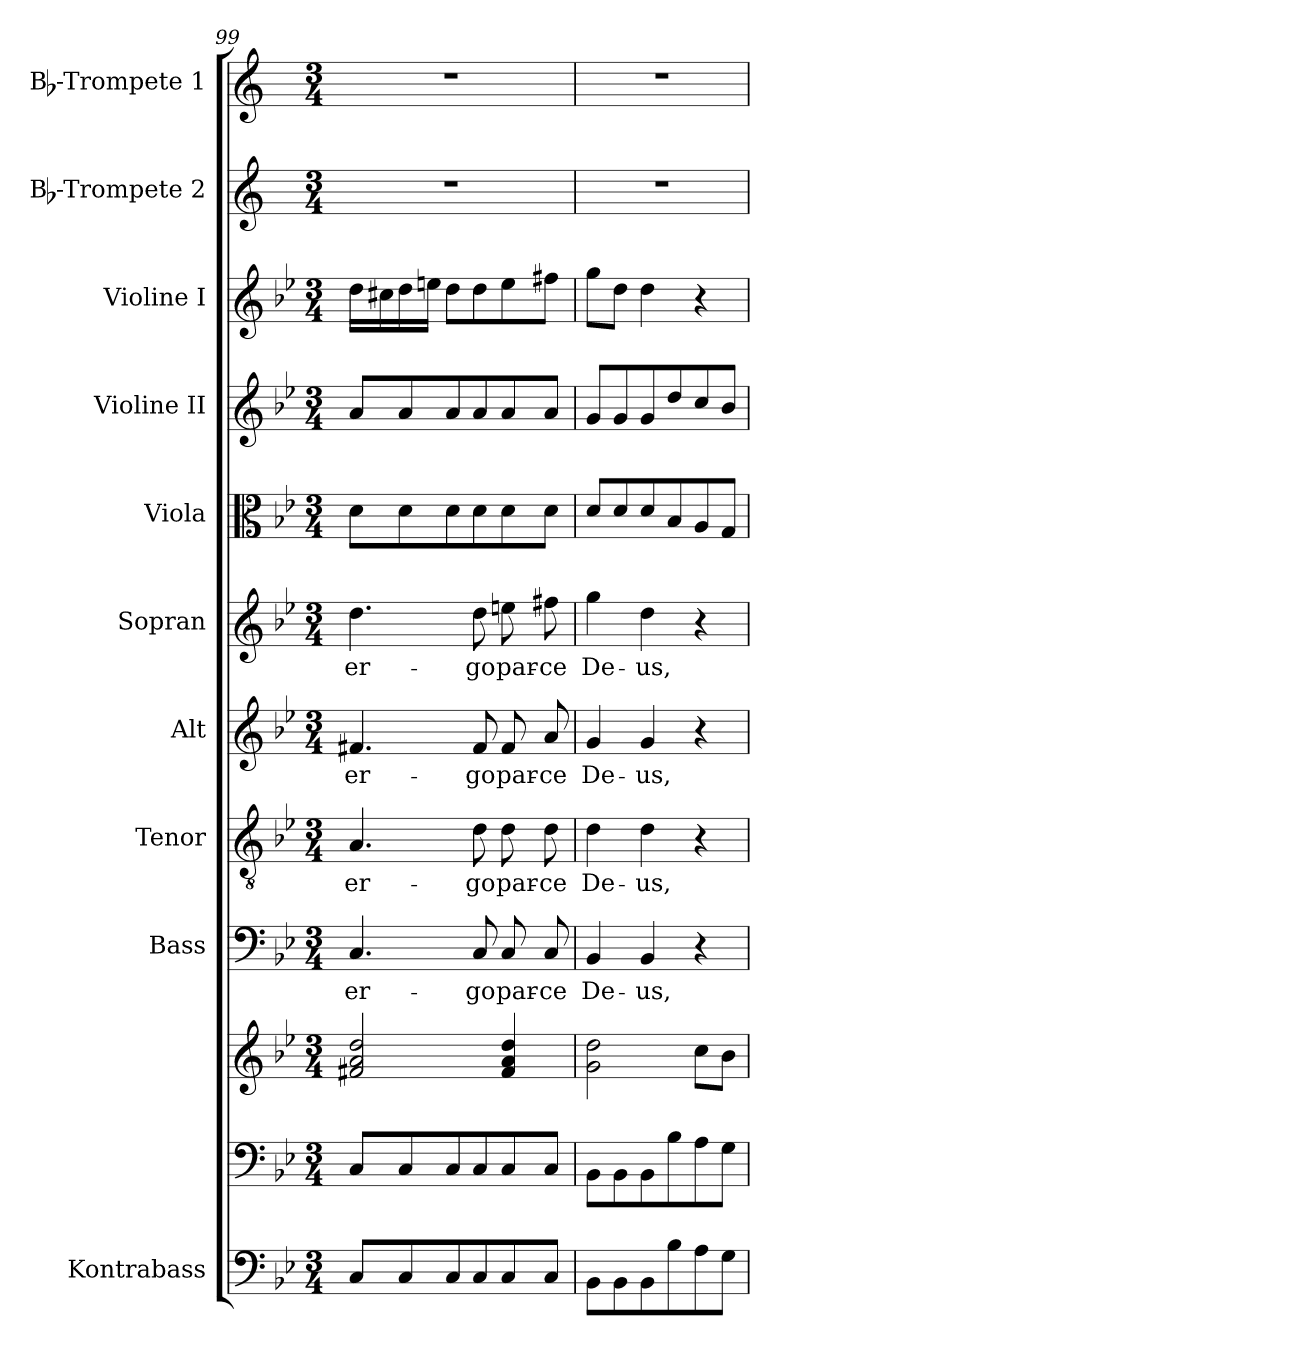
**kern	**kern	**kern	**kern	**text	**kern	**text	**kern	**text	**kern	**text	**kern	**kern	**kern	**kern	**kern
*part11	*part10	*part10	*part9	*part9	*part8	*part8	*part7	*part7	*part6	*part6	*part5	*part4	*part3	*part2	*part1
*staff12	*staff11	*staff10	*staff9	*staff9	*staff8	*staff8	*staff7	*staff7	*staff6	*staff6	*staff5	*staff4	*staff3	*staff2	*staff1
*I"Kontrabass	*	*	*I"Bass	*	*I"Tenor	*	*I"Alt	*	*I"Sopran	*	*I"Viola	*I"Violine II	*I"Violine I	*I"Bb-Trompete 2	*I"Bb-Trompete 1
*I'Kb.	*	*	*I'B.	*	*I'T.	*	*I'A.	*	*I'S.	*	*I'Vla.	*I'Vl. II	*I'Vl. I	*I'Bb Trp. 2	*I'Bb Trp. 1
*clefF4	*clefF4	*clefG2	*clefF4	*	*clefGv2	*	*clefG2	*	*clefG2	*	*clefC3	*clefG2	*clefG2	*clefG2	*clefG2
*ITrd7c12	*	*	*	*	*	*	*	*	*	*	*	*	*	*ITrd1c2	*ITrd1c2
*k[b-e-]	*k[b-e-]	*k[b-e-]	*k[b-e-]	*	*k[b-e-]	*	*k[b-e-]	*	*k[b-e-]	*	*k[b-e-]	*k[b-e-]	*k[b-e-]	*k[b-e-]	*k[b-e-]
*B-:	*B-:	*B-:	*B-:	*	*B-:	*	*B-:	*	*B-:	*	*B-:	*B-:	*B-:	*B-:	*B-:
*M3/4	*M3/4	*M3/4	*M3/4	*	*M3/4	*	*M3/4	*	*M3/4	*	*M3/4	*M3/4	*M3/4	*M3/4	*M3/4
=99	=99	=99	=99	=99	=99	=99	=99	=99	=99	=99	=99	=99	=99	=99	=99
!	!	!	!	!LO:LY:b	!	!LO:LY:b	!	!LO:LY:b	!	!LO:LY:b	!	!	!	!	!
8CC/L	8C/L	2f#X/ 2a/ 2dd/	4.C/	er-	4.A/	er-	4.f#X/	er-	4.dd\	er-	8d\L	8a/L	16dd\LL	2.r	2.r
.	.	.	.	.	.	.	.	.	.	.	.	.	16cc#X\	.	.
8CC/	8C/	.	.	.	.	.	.	.	.	.	8d\	8a/	16dd\	.	.
.	.	.	.	.	.	.	.	.	.	.	.	.	16een\JJ	.	.
8CC/	8C/	.	.	.	.	.	.	.	.	.	8d\	8a/	8dd\L	.	.
!	!	!	!	!LO:LY:b	!	!LO:LY:b	!	!LO:LY:b	!	!LO:LY:b	!	!	!	!	!
8CC/	8C/	.	8C/	-go	8d\	-go	8f#/	-go	8dd\	-go	8d\	8a/	8dd\	.	.
!	!	!	!	!LO:LY:b	!	!LO:LY:b	!	!LO:LY:b	!	!LO:LY:b	!	!	!	!	!
8CC/	8C/	4f#/ 4a/ 4dd/	8C/	par-	8d\	par-	8f#/	par-	8een\	par-	8d\	8a/	8ee\	.	.
!	!	!	!	!LO:LY:b	!	!LO:LY:b	!	!LO:LY:b	!	!LO:LY:b	!	!	!	!	!
8CC/J	8C/J	.	8C/	-ce	8d\	-ce	8a/	-ce	8ff#X\	-ce	8d\J	8a/J	8ff#X\J	.	.
=100	=100	=100	=100	=100	=100	=100	=100	=100	=100	=100	=100	=100	=100	=100	=100
!	!	!	!	!LO:LY:b	!	!LO:LY:b	!	!LO:LY:b	!	!LO:LY:b	!	!	!	!	!
8BBB-\L	8BB-\L	2g\ 2dd\	4BB-/	De-	4d\	De-	4g/	De-	4gg\	De-	8d/L	8g/L	8gg\L	2.r	2.r
8BBB-\	8BB-\	.	.	.	.	.	.	.	.	.	8d/	8g/	8dd\J	.	.
!	!	!	!	!LO:LY:b	!	!LO:LY:b	!	!LO:LY:b	!	!LO:LY:b	!	!	!	!	!
8BBB-\	8BB-\	.	4BB-/	-us,	4d\	-us,	4g/	-us,	4dd\	-us,	8d/	8g/	4dd\	.	.
8BB-\	8B-\	.	.	.	.	.	.	.	.	.	8B-/	8dd/	.	.	.
8AA\	8A\	8cc\L	4r	.	4r	.	4r	.	4r	.	8A/	8cc/	4r	.	.
8GG\J	8G\J	8b-\J	.	.	.	.	.	.	.	.	8G/J	8b-/J	.	.	.
=	=	=	=	=	=	=	=	=	=	=	=	=	=	=	=
*-	*-	*-	*-	*-	*-	*-	*-	*-	*-	*-	*-	*-	*-	*-	*-
